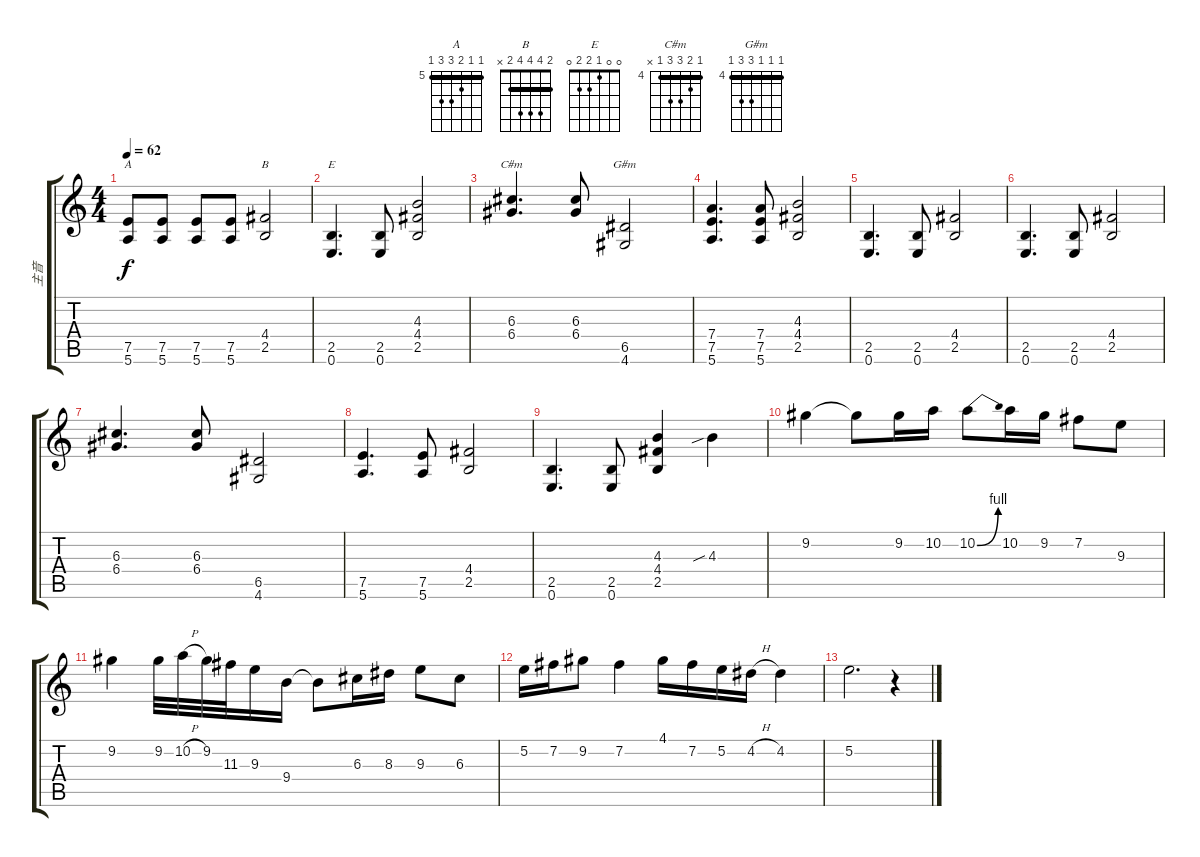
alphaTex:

\track ("主音" "主音") {instrument distortionguitar}
\staff {score tabs}
\tuning (E4 B3 G3 D3 A2 E2) {hide}
\chord ("A" 5 5 6 7 7 5) {firstfret 5 barre 5}
\chord ("B" 2 4 4 4 2 x) {barre 2}
\chord ("E" 0 0 1 2 2 0)
\chord ("C#m" 4 5 6 6 4 x) {firstfret 4 barre 4}
\chord ("G#m" 4 4 4 6 6 4) {firstfret 4 barre 4}
\ts (4 4)
\tempo 62
\clef g2
\ks c
(7.5 5.6).8{ch "A" dy f} (7.5 5.6).8 (7.5 5.6).8 (7.5 5.6).8 (4.4 2.5).2{ch "B"} |
(2.5 0.6).4{d ch "E"} (2.5 0.6).8 (4.3 4.4 2.5).2 |
(6.3 6.4).4{d ch "C#m"} (6.3 6.4).8 (6.5 4.6).2{ch "G#m"} |
(7.4 7.5 5.6).4{d} (7.4 7.5 5.6).8 (4.3 4.4 2.5).2 |
(2.5 0.6).4{d} (2.5 0.6).8 (4.4 2.5).2 |
(2.5 0.6).4{d} (2.5 0.6).8 (4.4 2.5).2 |
(6.3 6.4).4{d} (6.3 6.4).8 (6.5 4.6).2 |
(7.5 5.6).4{d} (7.5 5.6).8 (4.4 2.5).2 |
(2.5 0.6).4{d} (2.5 0.6).8 (4.3 4.4 2.5).4 4.3{sib}.4 |
9.2.4 9.2{t}.8 9.2.16 10.2.16 10.2{be (bend 0 0 60 4)}.8 10.2.16 9.2.16 7.2.8 9.3.8 |
9.2.4 9.2.32 10.2{h}.32 9.2.32 11.3.32 9.3.16 9.4.16 9.4{t}.8 6.3.16 8.3.16 9.3.8 6.3.8 |
5.2.16 7.2.16 9.2.8 7.2.4 4.1.16 7.2.16 5.2.16 4.2{h}.16 4.2.4 |
5.2.2{d} r.4
